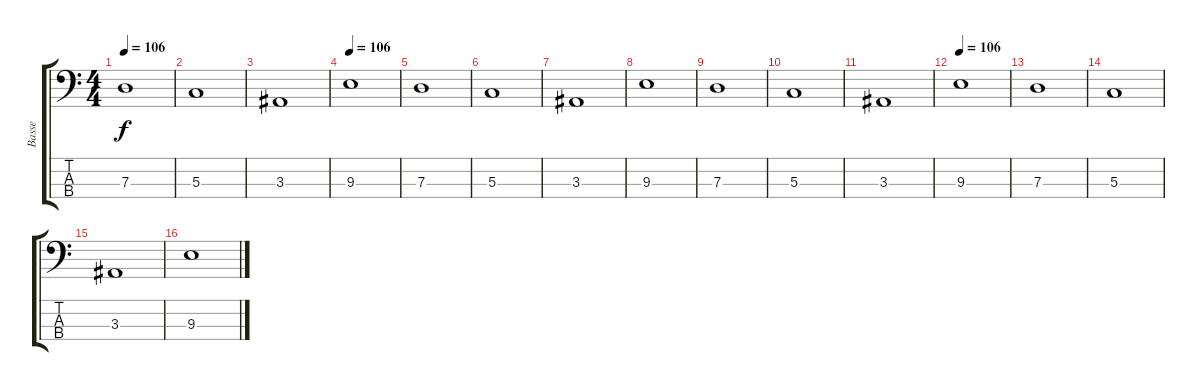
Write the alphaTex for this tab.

\track ("Basse" "Basse") {instrument electricbasspick}
\staff {score tabs}
\tuning (F2 C2 G1 D1) {hide}
\ts (4 4)
\tempo 106
\clef f4
\ks c
7.3.1{dy f} |
5.3.1 |
3.3.1 |
\tempo 106
9.3.1 |
7.3.1 |
5.3.1 |
3.3.1 |
9.3.1 |
7.3.1 |
5.3.1 |
3.3.1 |
\tempo 106
9.3.1 |
7.3.1 |
5.3.1 |
3.3.1 |
9.3.1
